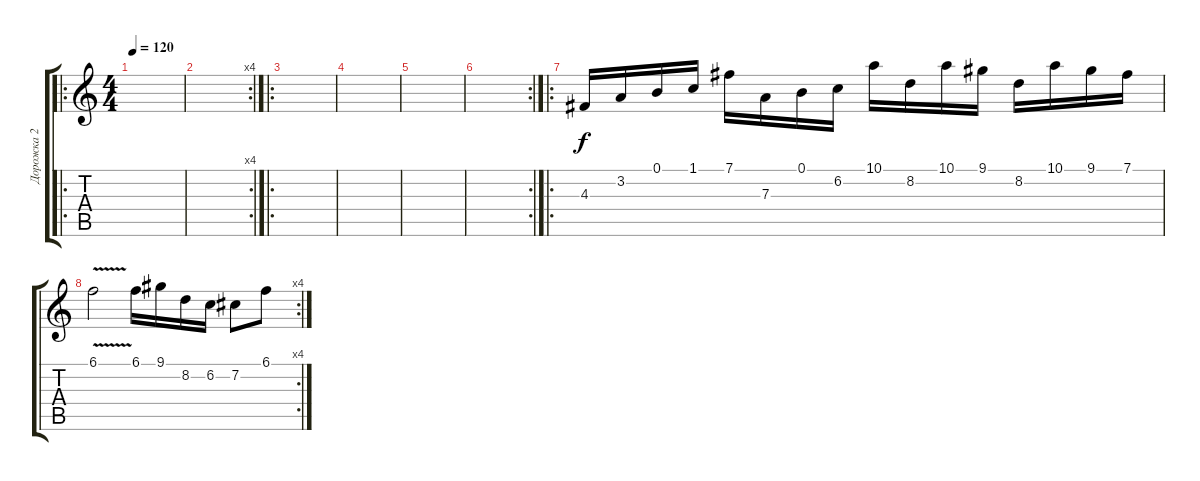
\track ("Дорожка 2" "Дорожка 2") {instrument overdrivenguitar}
\staff {score tabs}
\tuning (B3 Gb3 D3 A2 E2 B1) {hide}
\ro
\ts (4 4)
\tempo 120
\clef g2
\ks c
|
\rc 4
|
\ro
|
|
|
\rc 2
|
\ro
4.3.16 3.2.16 0.1.16 1.1.16 7.1.16 7.3.16 0.1.16 6.2.16 10.1.16 8.2.16 10.1.16 9.1.16 8.2.16 10.1.16 9.1.16 7.1.16 |
\rc 4
6.1{v}.2 6.1.16 9.1.16 8.2.16 6.2.16 7.2.8 6.1.8
